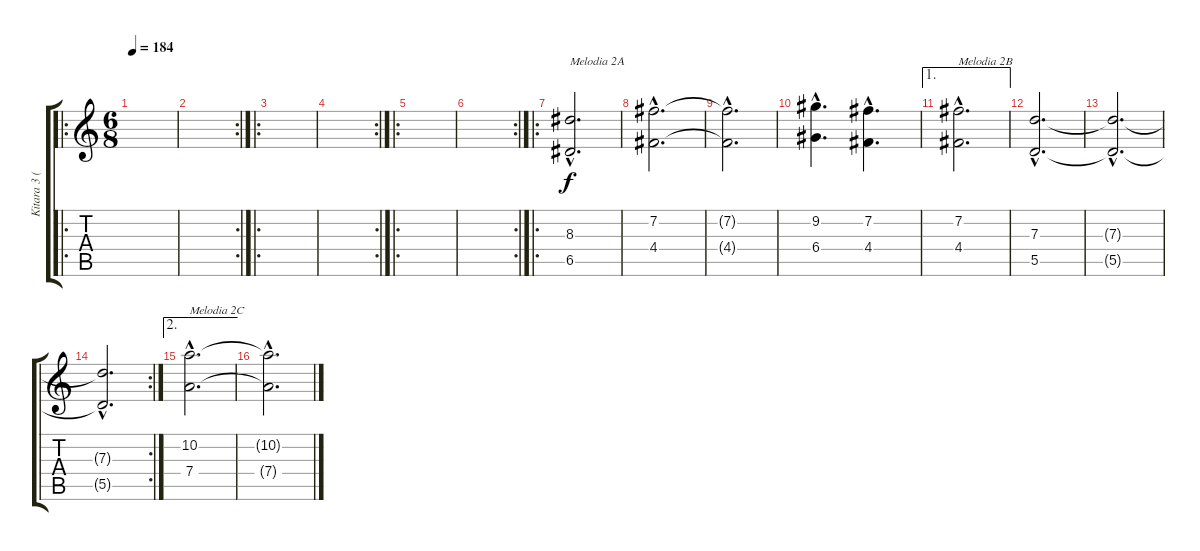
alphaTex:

\track ("Kitara 3 (Mahtipontical melodia)" "Kitara 3 (") {instrument distortionguitar}
\staff {score tabs}
\tuning (E4 B3 G3 D3 A2 D2) {hide}
\ro
\ts (6 8)
\tempo 184
\clef g2
\ks c
|
\rc 2
|
\ro
|
\rc 2
|
\ro
|
\rc 2
|
\ro
(8.3{hac} 6.5{hac}).2{d txt "Melodia 2A"} |
(7.2{hac} 4.4{hac}).2{d} |
(7.2{hac t} 4.4{hac t}).2{d} |
(9.2{hac} 6.4{hac}).4{d} (7.2{hac} 4.4{hac}).4{d} |
\ae 1
(7.2{hac} 4.4{hac}).2{d txt "Melodia 2B"} |
(7.3{hac} 5.5{hac}).2{d} |
(7.3{hac t} 5.5{hac t}).2{d} |
\rc 2
(7.3{hac t} 5.5{hac t}).2{d} |
\ae 2
(10.2{hac} 7.4{hac}).2{d txt "Melodia 2C"} |
(10.2{hac t} 7.4{hac t}).2{d}
